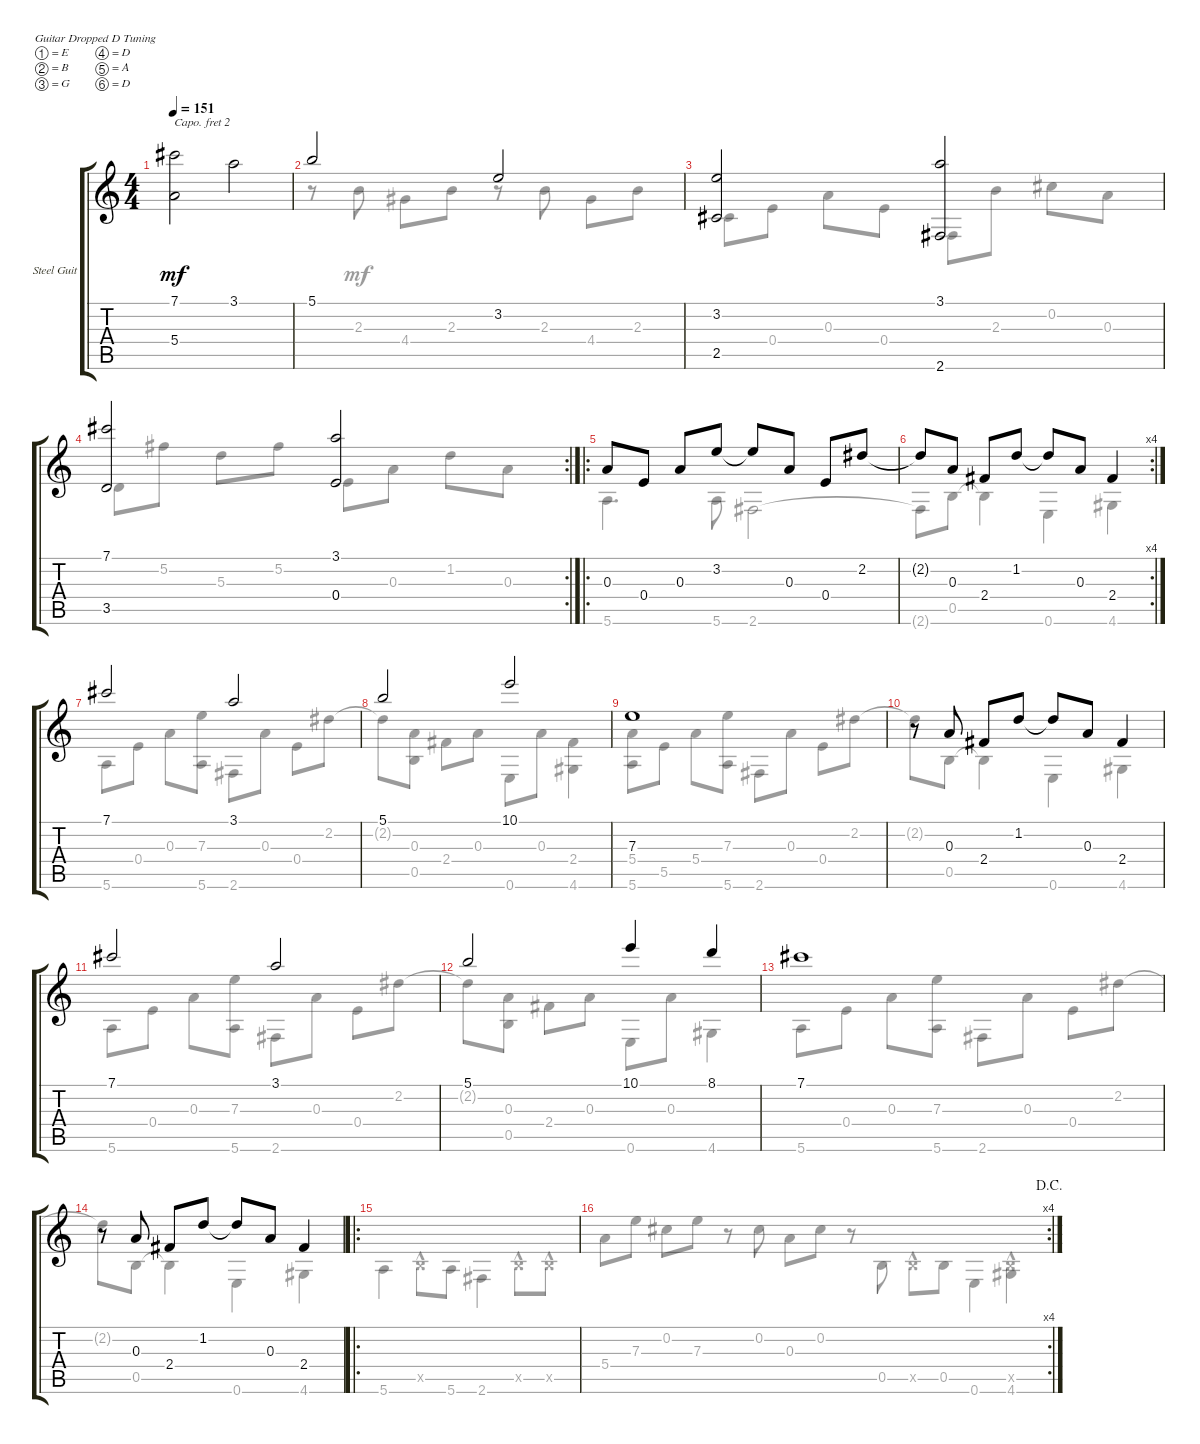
\defaultSystemsLayout 4
\bracketExtendMode groupsimilarinstruments
\firstSystemTrackNameOrientation horizontal
\otherSystemsTrackNameOrientation horizontal
\track ("Steel Guitar" "Steel Guit") {instrument acousticguitarsteel}
\staff {score tabs}
\capo 2
\tuning (E4 B3 G3 D3 A2 D2)
\voice
\ts (4 4)
\tempo 151
\clef g2
\ks c
(7.1 5.4).2{dy mf instrument acousticguitarsteel} 3.1.2 |
5.1.2 3.2.2 |
(3.2 2.5).2 (3.1 2.6).2 |
\rc 2
(7.1 3.5).2 (3.1 0.4).2 |
\ro
0.3.8 0.4.8 0.3.8 3.2.8 3.2{t}.8 0.3.8 0.4.8 2.2.8 |
\rc 4
2.2{t}.8 0.3.8 2.4.8 1.2.8 1.2{t}.8 0.3.8 2.4.4 |
7.1.2 3.1.2 |
5.1.2 10.1.2 |
7.3.1 |
r.8 0.3.8 2.4.8 1.2.8 1.2{t}.8 0.3.8 2.4.4 |
7.1.2 3.1.2 |
5.1.2 10.1.4 8.1.4 |
7.1.1 |
r.8 0.3.8 2.4.8 1.2.8 1.2{t}.8 0.3.8 2.4.4 |
\ro
\scale
0.469231 |
\rc 4
\jump dacapo
\scale
0.408651
\voice
\clef g2
\ottava regular
\simile none
\ks c
5.4.8{dy mf} 7.3.8 0.2.8 7.3.8 r.8 0.2.8 0.3.8 0.2.8 |
r.8 2.3.8 4.4.8 2.3.8 r.8 2.3.8 4.4.8 2.3.8 |
2.5.8 0.4.8 0.3.8 0.4.8 2.6.8 2.3.8 0.2.8 0.3.8 |
3.5.8 5.2.8 5.3.8 5.2.8 0.4.8 0.3.8 1.2.8 0.3.8 |
5.6.4{d} 5.6.8 2.6.2 |
2.6{t}.8 0.5.8 0.5{t}.4 0.6.4 4.6.4 |
5.6.8 0.4.8 0.3.8 (5.6 7.3).8 2.6.8 0.3.8 0.4.8 2.2.8 |
2.2{t}.8 (0.5 0.3).8 2.4.8 0.3.8 0.6.8 0.3.8 (2.4 4.6).4 |
(5.6 5.4).8 5.5.8 5.4.8 (5.6 7.3).8 2.6.8 0.3.8 0.4.8 2.2.8 |
2.2{t}.8 0.5.8 0.5{t}.4 0.6.4 4.6.4 |
5.6.8 0.4.8 0.3.8 (5.6 7.3).8 2.6.8 0.3.8 0.4.8 2.2.8 |
2.2{t}.8 (0.5 0.3).8 2.4.8 0.3.8 0.6.8 0.3.8 4.6.4 |
5.6.8 0.4.8 0.3.8 (5.6 7.3).8 2.6.8 0.3.8 0.4.8 2.2.8 |
2.2{t}.8 0.5.8 0.5{t}.4 0.6.4 4.6.4 |
\scale
0.469231 5.6.4 0.5{hac x}.8 5.6.8 2.6.4 0.5{hac x}.8 0.5{hac x}.8 |
\scale
0.408651 r.8 0.5.8 0.5{hac x}.8 0.5.8 0.6.4 (4.6 0.5{hac x}).4
